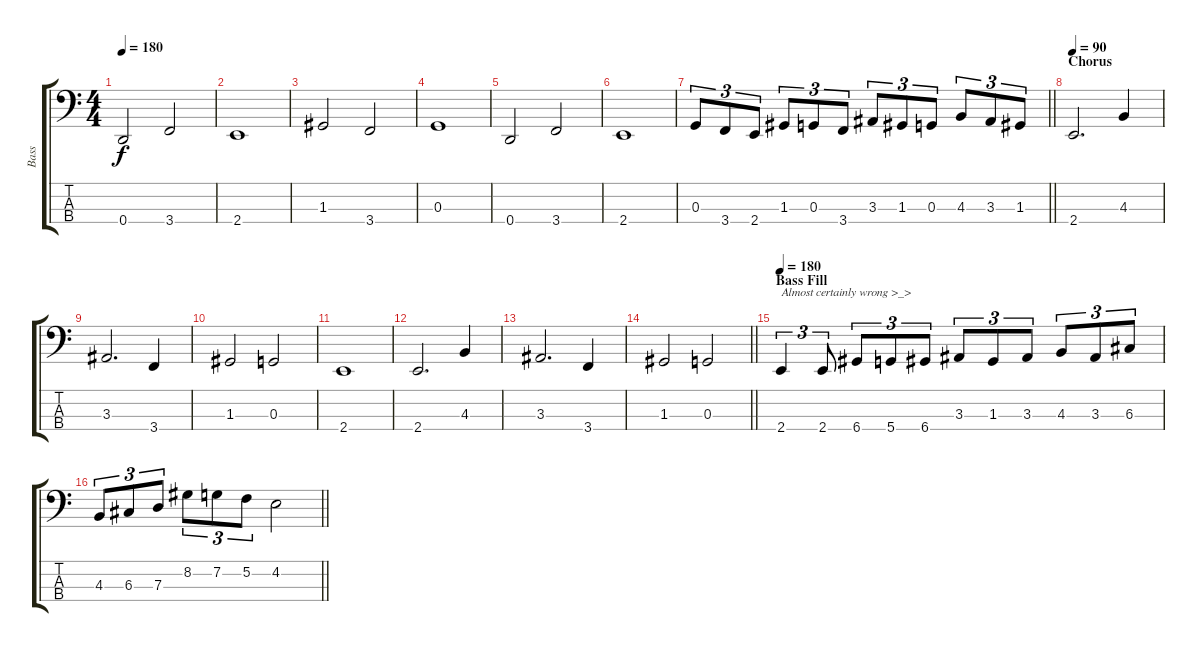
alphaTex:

\track ("Bass" "Bass") {instrument electricbassfinger}
\staff {score tabs}
\tuning (F2 C2 G1 D1) {hide}
\ts (4 4)
\tempo 180
\clef f4
\ks c
0.4.2{dy f} 3.4.2 |
2.4.1 |
1.3.2 3.4.2 |
0.3.1 |
0.4.2 3.4.2 |
2.4.1 |
\barLineRight lightlight
0.3.8{tu (3 2)} 3.4.8{tu (3 2)} 2.4.8{tu (3 2)} 1.3.8{tu (3 2)} 0.3.8{tu (3 2)} 3.4.8{tu (3 2)} 3.3.8{tu (3 2)} 1.3.8{tu (3 2)} 0.3.8{tu (3 2)} 4.3.8{tu (3 2)} 3.3.8{tu (3 2)} 1.3.8{tu (3 2)} |
\section ("" "Chorus")
\tempo 90
2.4.2{d} 4.3.4 |
3.3.2{d} 3.4.4 |
1.3.2 0.3.2 |
2.4.1 |
2.4.2{d} 4.3.4 |
3.3.2{d} 3.4.4 |
\barLineRight lightlight
1.3.2 0.3.2 |
\section ("" "Bass Fill")
\tempo 180
2.4.4{tu (3 2) txt "Almost certainly wrong >_>"} 2.4.8{tu (3 2)} 6.4.8{tu (3 2)} 5.4.8{tu (3 2)} 6.4.8{tu (3 2)} 3.3.8{tu (3 2)} 1.3.8{tu (3 2)} 3.3.8{tu (3 2)} 4.3.8{tu (3 2)} 3.3.8{tu (3 2)} 6.3.8{tu (3 2)} |
\barLineRight lightlight
4.3.8{tu (3 2)} 6.3.8{tu (3 2)} 7.3.8{tu (3 2)} 8.2.8{tu (3 2)} 7.2.8{tu (3 2)} 5.2.8{tu (3 2)} 4.2.2
